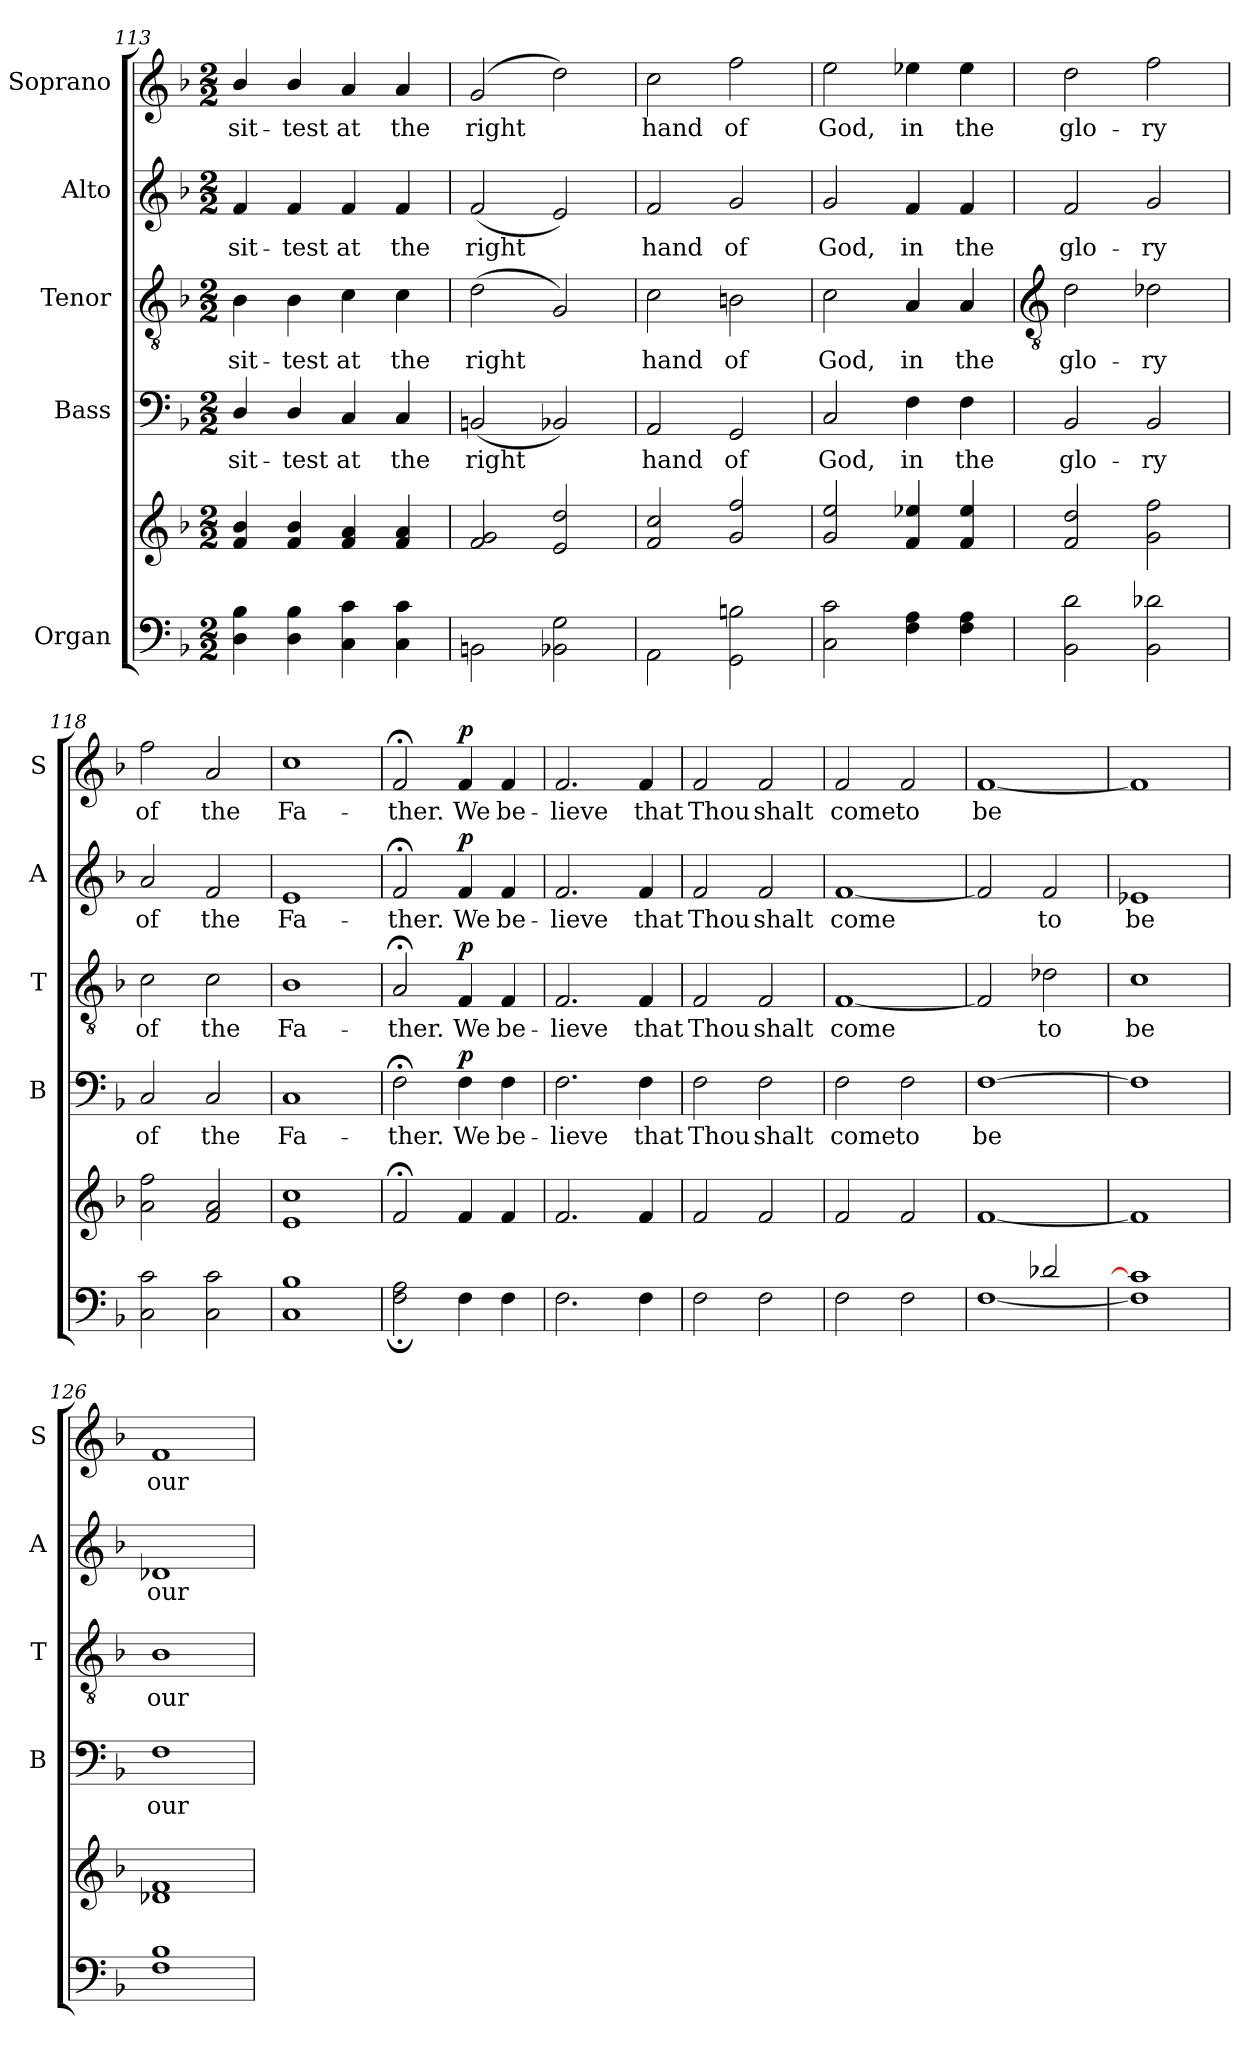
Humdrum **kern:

**kern	**kern	**kern	**text	**dynam	**kern	**text	**dynam	**kern	**text	**dynam	**kern	**text	**dynam
*part5	*part5	*part4	*part4	*part4	*part3	*part3	*part3	*part2	*part2	*part2	*part1	*part1	*part1
*staff6	*staff5	*staff4	*staff4	*staff4	*staff3	*staff3	*staff3	*staff2	*staff2	*staff2	*staff1	*staff1	*staff1
*I"Organ	*	*I"Bass	*	*	*I"Tenor	*	*	*I"Alto	*	*	*I"Soprano	*	*
*	*	*I'B	*	*	*I'T	*	*	*I'A	*	*	*I'S	*	*
*clefF4	*clefG2	*clefF4	*	*	*clefGv2	*	*	*clefG2	*	*	*clefG2	*	*
*k[b-]	*k[b-]	*k[b-]	*	*	*k[b-]	*	*	*k[b-]	*	*	*k[b-]	*	*
*F:	*F:	*F:	*	*	*F:	*	*	*F:	*	*	*F:	*	*
*M2/2	*M2/2	*M2/2	*	*	*M2/2	*	*	*M2/2	*	*	*M2/2	*	*
=113	=113	=113	=113	=113	=113	=113	=113	=113	=113	=113	=113	=113	=113
*^	*^	*	*	*	*	*	*	*	*	*	*	*	*
!	!	!	!	!	!LO:LY:b	!	!	!LO:LY:b	!	!	!LO:LY:b	!	!	!LO:LY:b	!
1ryy	4D 4B-	4f/ 4b-/	1ryy	4D/	sit-	.	4B-	sit-	.	4f	sit-	.	4b-/	sit-	.
!	!	!	!	!	!LO:LY:b	!	!	!LO:LY:b	!	!	!LO:LY:b	!	!	!LO:LY:b	!
.	4D 4B-	4f/ 4b-/	.	4D/	-test	.	4B-	-test	.	4f	-test	.	4b-/	-test	.
!	!	!	!	!	!LO:LY:b	!	!	!LO:LY:b	!	!	!LO:LY:b	!	!	!LO:LY:b	!
.	4C\ 4c\	4f 4a	.	4C	at	.	4c	at	.	4f	at	.	4a	at	.
!	!	!	!	!	!LO:LY:b	!	!	!LO:LY:b	!	!	!LO:LY:b	!	!	!LO:LY:b	!
.	4C\ 4c\	4f 4a	.	4C	the	.	4c	the	.	4f	the	.	4a	the	.
=114	=114	=114	=114	=114	=114	=114	=114	=114	=114	=114	=114	=114	=114	=114	=114
!	!	!	!	!	!LO:LY:b	!	!	!LO:LY:b	!	!	!LO:LY:b	!	!	!LO:LY:b	!
1ryy	2BBn	2f 2g	1ryy	(<2BBn	right	.	(<2d	right	.	(<2f	right	.	(<2g	right	.
.	2BB-X\ 2G\	2e 2dd	.	2BB-X)	.	.	2G)	.	.	2e)	.	.	2dd)	.	.
=115	=115	=115	=115	=115	=115	=115	=115	=115	=115	=115	=115	=115	=115	=115	=115
!	!	!	!	!	!LO:LY:b	!	!	!LO:LY:b	!	!	!LO:LY:b	!	!	!LO:LY:b	!
1ryy	2AA	2f/ 2cc/	1ryy	2AA	hand	.	2c	hand	.	2f	hand	.	2cc	hand	.
!	!	!	!	!	!LO:LY:b	!	!	!LO:LY:b	!	!	!LO:LY:b	!	!	!LO:LY:b	!
.	2GG\ 2Bn\	2g 2ff	.	2GG	of	.	2Bn	of	.	2g	of	.	2ff	of	.
=116	=116	=116	=116	=116	=116	=116	=116	=116	=116	=116	=116	=116	=116	=116	=116
!	!	!	!	!	!LO:LY:b	!	!	!LO:LY:b	!	!	!LO:LY:b	!	!	!LO:LY:b	!
1ryy	2C\ 2c\	2g 2ee	1ryy	2C	God,	.	2c	God,	.	2g	God,	.	2ee	God,	.
!	!	!	!	!	!LO:LY:b	!	!	!LO:LY:b	!	!	!LO:LY:b	!	!	!LO:LY:b	!
.	4F 4A	4f 4ee-X	.	4F	in	.	4A	in	.	4f	in	.	4ee-X	in	.
!	!	!	!	!	!LO:LY:b	!	!	!LO:LY:b	!	!	!LO:LY:b	!	!	!LO:LY:b	!
.	4F 4A	4f 4ee-	.	4F	the	.	4A	the	.	4f	the	.	4ee-	the	.
*	*	*v	*v	*	*	*	*	*	*	*	*	*	*	*	*
!!LO:LB:g=z
=117	=117	=117	=117	=117	=117	=117	=117	=117	=117	=117	=117	=117	=117	=117
*	*	*	*	*	*	*clefGv2	*	*	*	*	*	*	*	*
!	!	!	!	!LO:LY:b	!	!	!LO:LY:b	!	!	!LO:LY:b	!	!	!LO:LY:b	!
1ryy	2BB-\ 2d\	2f 2dd	2BB-	glo-	.	2d	glo-	.	2f	glo-	.	2dd	glo-	.
!	!	!	!	!LO:LY:b	!	!	!LO:LY:b	!	!	!LO:LY:b	!	!	!LO:LY:b	!
.	2BB-\ 2d-X\	2g 2ff	2BB-	-ry	.	2d-X	-ry	.	2g	-ry	.	2ff	-ry	.
=118	=118	=118	=118	=118	=118	=118	=118	=118	=118	=118	=118	=118	=118	=118
!	!	!	!	!LO:LY:b	!	!	!LO:LY:b	!	!	!LO:LY:b	!	!	!LO:LY:b	!
1ryy	2C\ 2c\	2a 2ff	2C	of	.	2c	of	.	2a	of	.	2ff	of	.
!	!	!	!	!LO:LY:b	!	!	!LO:LY:b	!	!	!LO:LY:b	!	!	!LO:LY:b	!
.	2C\ 2c\	2f 2a	2C	the	.	2c	the	.	2f	the	.	2a	the	.
=119	=119	=119	=119	=119	=119	=119	=119	=119	=119	=119	=119	=119	=119	=119
!	!	!	!	!LO:LY:b	!	!	!LO:LY:b	!	!	!LO:LY:b	!	!	!LO:LY:b	!
1ryy	1C 1B-	1e 1cc	1C	Fa-	.	1B-	Fa-	.	1e	Fa-	.	1cc	Fa-	.
=120	=120	=120	=120	=120	=120	=120	=120	=120	=120	=120	=120	=120	=120	=120
!	!	!	!	!LO:LY:b	!	!	!LO:LY:b	!	!	!LO:LY:b	!	!	!LO:LY:b	!
1ryy	2F; 2A;	2f;<	2F;<	-ther.	.	2A;<	-ther.	.	2f;<	-ther.	.	2f;<	-ther.	.
!	!	!	!	!LO:LY:b	!LO:DY:b	!	!LO:LY:b	!LO:DY:b	!	!LO:LY:b	!LO:DY:b	!	!LO:LY:b	!LO:DY:b
.	4F	4f	4F	We	p	4F	We	p	4f	We	p	4f	We	p
!	!	!	!	!LO:LY:b	!	!	!LO:LY:b	!	!	!LO:LY:b	!	!	!LO:LY:b	!
.	4F	4f	4F	be-	.	4F	be-	.	4f	be-	.	4f	be-	.
=121	=121	=121	=121	=121	=121	=121	=121	=121	=121	=121	=121	=121	=121	=121
!	!	!	!	!LO:LY:b	!	!	!LO:LY:b	!	!	!LO:LY:b	!	!	!LO:LY:b	!
1ryy	2.F	2.f	2.F	-lieve	.	2.F	-lieve	.	2.f	-lieve	.	2.f	-lieve	.
!	!	!	!	!LO:LY:b	!	!	!LO:LY:b	!	!	!LO:LY:b	!	!	!LO:LY:b	!
.	4F	4f	4F	that	.	4F	that	.	4f	that	.	4f	that	.
=122	=122	=122	=122	=122	=122	=122	=122	=122	=122	=122	=122	=122	=122	=122
!	!	!	!	!LO:LY:b	!	!	!LO:LY:b	!	!	!LO:LY:b	!	!	!LO:LY:b	!
1ryy	2F	2f	2F	Thou	.	2F	Thou	.	2f	Thou	.	2f	Thou	.
!	!	!	!	!LO:LY:b	!	!	!LO:LY:b	!	!	!LO:LY:b	!	!	!LO:LY:b	!
.	2F	2f	2F	shalt	.	2F	shalt	.	2f	shalt	.	2f	shalt	.
=123	=123	=123	=123	=123	=123	=123	=123	=123	=123	=123	=123	=123	=123	=123
!	!	!	!	!LO:LY:b	!	!	!LO:LY:b	!	!	!LO:LY:b	!	!	!LO:LY:b	!
1ryy	2F	2f	2F	come	.	[1F	come	.	[1f	come	.	2f	come	.
!	!	!	!	!LO:LY:b	!	!	!	!	!	!	!	!	!LO:LY:b	!
.	2F	2f	2F	to	.	.	.	.	.	.	.	2f	to	.
=124	=124	=124	=124	=124	=124	=124	=124	=124	=124	=124	=124	=124	=124	=124
!	!	!	!	!LO:LY:b	!	!	!	!	!	!	!	!	!LO:LY:b	!
2ryy	[1F	[1f	[1F	be	.	2F]	.	.	2f]	.	.	[1f	be	.
!	!	!	!	!	!	!	!LO:LY:b	!	!	!LO:LY:b	!	!	!	!
2d-X/	.	.	.	.	.	2d-X	to	.	2f	to	.	.	.	.
=125	=125	=125	=125	=125	=125	=125	=125	=125	=125	=125	=125	=125	=125	=125
!	!	!	!	!	!	!	!LO:LY:b	!	!	!LO:LY:b	!	!	!	!
1ryy	1F] 1c]	1f]	1F]	.	.	1c	be	.	1e-X	be	.	1f]	.	.
=126	=126	=126	=126	=126	=126	=126	=126	=126	=126	=126	=126	=126	=126	=126
!	!	!	!	!LO:LY:b	!	!	!LO:LY:b	!	!	!LO:LY:b	!	!	!LO:LY:b	!
1ryy	1F 1B-	1d-X 1f	1F	our	.	1B-	our	.	1d-X	our	.	1f	our	.
*v	*v	*	*	*	*	*	*	*	*	*	*	*	*	*
=	=	=	=	=	=	=	=	=	=	=	=	=	=
*-	*-	*-	*-	*-	*-	*-	*-	*-	*-	*-	*-	*-	*-
